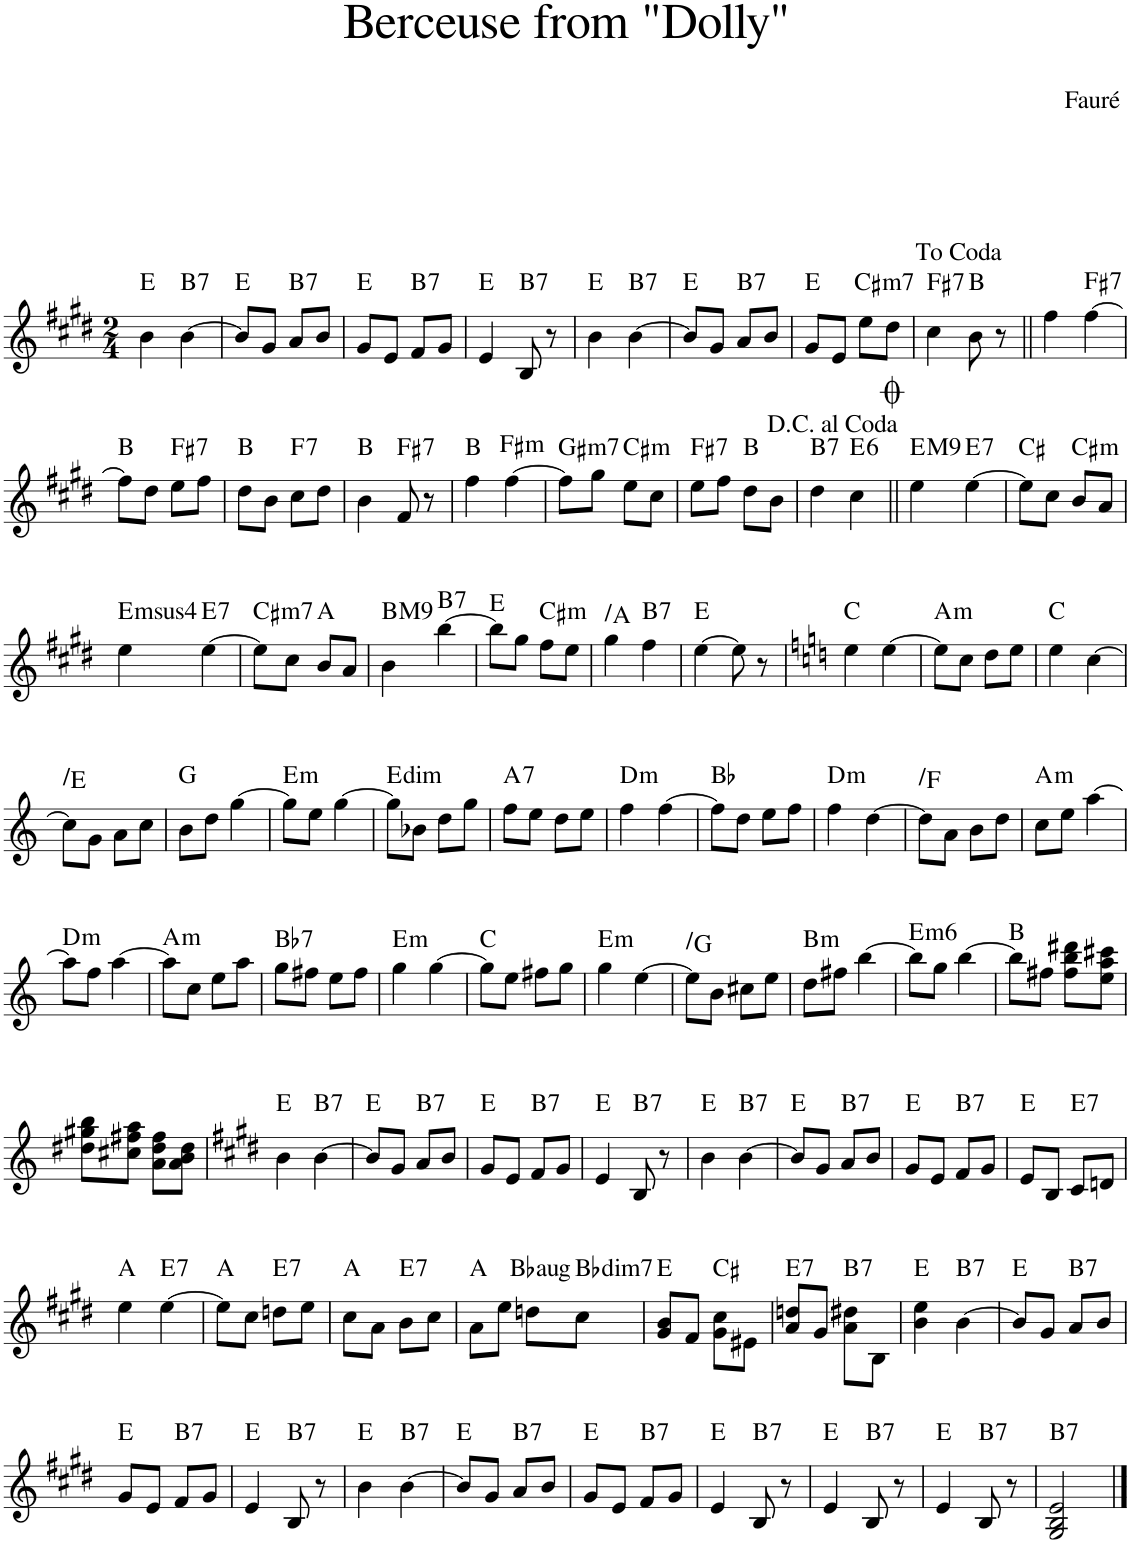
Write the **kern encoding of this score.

**kern	**harte
*part1	*part1
*staff1	*
*I"Piano	*
*I'Pno.	*
*clefG2	*
*k[f#c#g#d#]	*
*M2/4	*
=1	=1
4b\	E:maj
!	!LO:H:kt=7
[4b\	B:7
=2	=2
8b/L]	E:maj
8g#/J	.
!	!LO:H:kt=7
8a/L	B:7
8b/J	.
=3	=3
8g#/L	E:maj
8e/J	.
!	!LO:H:kt=7
8f#/L	B:7
8g#/J	.
=4	=4
4e/	E:maj
!	!LO:H:kt=7
8B/	B:7
8r	.
=5	=5
4b\	E:maj
!	!LO:H:kt=7
[4b\	B:7
=6	=6
8b/L]	E:maj
8g#/J	.
!	!LO:H:kt=7
8a/L	B:7
8b/J	.
=7	=7
8g#/L	E:maj
8e/J	.
!	!LO:H:kt=m7
8ee\L	C#:min7
8dd#\J	.
=8	=8
!	!LO:H:kt=7
4cc#\	F#:7
8b\	B:maj
8r	.
=9||	=9||
4ff#\	.
!	!LO:H:kt=7
[4ff#\	F#:7
!!LO:LB:g=z
=10	=10
8ff#\L]	B:maj
8dd#\J	.
!	!LO:H:kt=7
8ee\L	F#:7
8ff#\J	.
=11	=11
8dd#\L	B:maj
8b\J	.
!	!LO:H:kt=7
8cc#\L	F:7
8dd#\J	.
=12	=12
4b\	B:maj
!	!LO:H:kt=7
8f#/	F#:7
8r	.
=13	=13
4ff#\	B:maj
!	!LO:H:kt=m
[4ff#\	F#:min
=14	=14
!	!LO:H:kt=m7
8ff#\L]	G#:min7
8gg#\J	.
!	!LO:H:kt=m
8ee\L	C#:min
8cc#\J	.
=15	=15
!	!LO:H:kt=7
8ee\L	F#:7
8ff#\J	.
8dd#\L	B:maj
8b\J	.
=16	=16
!	!LO:H:kt=7
4dd#\	B:7
!	!LO:H:kt=6
4cc#\	E:maj6
=17||	=17||
!	!LO:H:kt=M9
4ee\	E:maj9
!	!LO:H:kt=7
[4ee\	E:7
=18	=18
8ee\L]	C#:maj
8cc#\J	.
!	!LO:H:kt=m
8b/L	C#:min
8a/J	.
!!LO:LB:g=z
=19	=19
!	!LO:H:kt=4
4ee\	E:sus4
!	!LO:H:kt=7
[4ee\	E:7
=20	=20
!	!LO:H:kt=m7
8ee\L]	C#:min7
8cc#\J	.
8b/L	A:maj
8a/J	.
=21	=21
!	!LO:H:kt=M9
4b\	B:maj9
!	!LO:H:kt=7
[4bb\	B:7
=22	=22
8bb\L]	E:maj
8gg#\J	.
!	!LO:H:kt=m
8ff#\L	C#:min
8ee\J	.
=23	=23
!	!LO:H:kt=N.C.
4gg#\	N
!	!LO:H:kt=7
4ff#\	B:7
=24	=24
[4ee\	E:maj
8ee\]	.
8r	.
=25	=25
*k[]	*
4ee\	C:maj
[4ee\	.
=26	=26
!	!LO:H:kt=m
8ee\L]	A:min
8cc\J	.
8dd\L	.
8ee\J	.
=27	=27
4ee\	C:maj
[4cc\	.
!!LO:LB:g=z
=28	=28
!	!LO:H:kt=N.C.
8cc\L]	N
8g\J	.
8a\L	.
8cc\J	.
=29	=29
8b\L	G:maj
8dd\J	.
[4gg\	.
=30	=30
!	!LO:H:kt=m
8gg\L]	E:min
8ee\J	.
[4gg\	.
=31	=31
!	!LO:H:kt=dim
8gg\L]	E:dim
8b-X\J	.
8dd\L	.
8gg\J	.
=32	=32
!	!LO:H:kt=7
8ff\L	A:7
8ee\J	.
8dd\L	.
8ee\J	.
=33	=33
!	!LO:H:kt=m
4ff\	D:min
[4ff\	.
=34	=34
8ff\L]	Bb:maj
8dd\J	.
8ee\L	.
8ff\J	.
=35	=35
!	!LO:H:kt=m
4ff\	D:min
[4dd\	.
=36	=36
!	!LO:H:kt=N.C.
8dd\L]	N
8a\J	.
8b\L	.
8dd\J	.
=37	=37
!	!LO:H:kt=m
8cc\L	A:min
8ee\J	.
[4aa\	.
!!LO:LB:g=z
=38	=38
!	!LO:H:kt=m
8aa\L]	D:min
8ff\J	.
[4aa\	.
=39	=39
!	!LO:H:kt=m
8aa\L]	A:min
8cc\J	.
8ee\L	.
8aa\J	.
=40	=40
!	!LO:H:kt=7
8gg\L	Bb:7
8ff#X\J	.
8ee\L	.
8ff#\J	.
=41	=41
!	!LO:H:kt=m
4gg\	E:min
[4gg\	.
=42	=42
8gg\L]	C:maj
8ee\J	.
8ff#X\L	.
8gg\J	.
=43	=43
!	!LO:H:kt=m
4gg\	E:min
[4ee\	.
=44	=44
!	!LO:H:kt=N.C.
8ee\L]	N
8b\J	.
8cc#X\L	.
8ee\J	.
=45	=45
!	!LO:H:kt=m
8dd\L	B:min
8ff#X\J	.
[4bb\	.
=46	=46
!	!LO:H:kt=m6
8bb\L]	E:min6
8gg\J	.
[4bb\	.
=47	=47
8bb\L]	B:maj
8ff#X\J	.
8ff#\ 8bb\ 8ddd#X\L	.
8ee\ 8aa\ 8ccc#X\J	.
!!LO:LB:g=z
=48	=48
8dd#X\ 8gg#X\ 8bb\L	.
8cc#X\ 8ff#X\ 8aa\J	.
8a\ 8dd#\ 8ff#\L	.
8a\ 8b\ 8dd#\J	.
=49	=49
*k[f#c#g#d#]	*
4b\	E:maj
!	!LO:H:kt=7
[4b\	B:7
=50	=50
8b/L]	E:maj
8g#/J	.
!	!LO:H:kt=7
8a/L	B:7
8b/J	.
=51	=51
8g#/L	E:maj
8e/J	.
!	!LO:H:kt=7
8f#/L	B:7
8g#/J	.
=52	=52
4e/	E:maj
!	!LO:H:kt=7
8B/	B:7
8r	.
=53	=53
4b\	E:maj
!	!LO:H:kt=7
[4b\	B:7
=54	=54
8b/L]	E:maj
8g#/J	.
!	!LO:H:kt=7
8a/L	B:7
8b/J	.
=55	=55
8g#/L	E:maj
8e/J	.
!	!LO:H:kt=7
8f#/L	B:7
8g#/J	.
=56	=56
8e/L	E:maj
8B/J	.
!	!LO:H:kt=7
8c#/L	E:7
8dn/J	.
!!LO:LB:g=z
=57	=57
4ee\	A:maj
!	!LO:H:kt=7
[4ee\	E:7
=58	=58
8ee\L]	A:maj
8cc#\J	.
!	!LO:H:kt=7
8ddn\L	E:7
8ee\J	.
=59	=59
8cc#\L	A:maj
8a\J	.
!	!LO:H:kt=7
8b\L	E:7
8cc#\J	.
=60	=60
8a\L	A:maj
8ee\J	.
!	!LO:H:kt=aug
8ddn\L	Bb:aug
!	!LO:H:kt=dim7
8cc#\J	Bb:dim7
=61	=61
8g#/ 8b/L	E:maj
8f#/J	.
8g#\ 8cc#\L	C#:maj
8e#X\J	.
=62	=62
!	!LO:H:kt=7
8a/ 8ddn/L	E:7
8g#/J	.
!	!LO:H:kt=7
8a\ 8dd#X\L	B:7
8B\J	.
=63	=63
4b\ 4ee\	E:maj
!	!LO:H:kt=7
[4b\	B:7
=64	=64
8b/L]	E:maj
8g#/J	.
!	!LO:H:kt=7
8a/L	B:7
8b/J	.
!!LO:LB:g=z
=65	=65
8g#/L	E:maj
8e/J	.
!	!LO:H:kt=7
8f#/L	B:7
8g#/J	.
=66	=66
4e/	E:maj
!	!LO:H:kt=7
8B/	B:7
8r	.
=67	=67
4b\	E:maj
!	!LO:H:kt=7
[4b\	B:7
=68	=68
8b/L]	E:maj
8g#/J	.
!	!LO:H:kt=7
8a/L	B:7
8b/J	.
=69	=69
8g#/L	E:maj
8e/J	.
!	!LO:H:kt=7
8f#/L	B:7
8g#/J	.
=70	=70
4e/	E:maj
!	!LO:H:kt=7
8B/	B:7
8r	.
=71	=71
4e/	E:maj
!	!LO:H:kt=7
8B/	B:7
8r	.
=72	=72
4e/	E:maj
!	!LO:H:kt=7
8B/	B:7
8r	.
=73	=73
!	!LO:H:kt=7
2G#/ 2B/ 2e/	B:7
==	==
*-	*-
